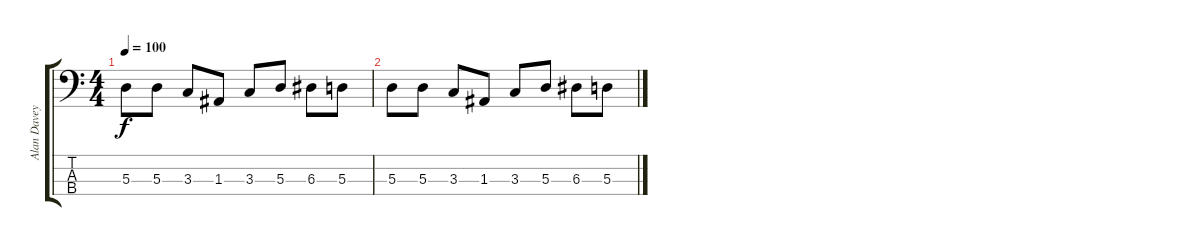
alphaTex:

\track ("Alan Davey -  Bass" "Alan Davey") {instrument distortionguitar}
\staff {score tabs}
\tuning (G2 D2 A1 E1) {hide}
\ts (4 4)
\tempo 100
\clef f4
\ks c
5.3.8{dy f} 5.3.8 3.3.8 1.3.8 3.3.8 5.3.8 6.3.8 5.3.8 |
5.3.8 5.3.8 3.3.8 1.3.8 3.3.8 5.3.8 6.3.8 5.3.8
